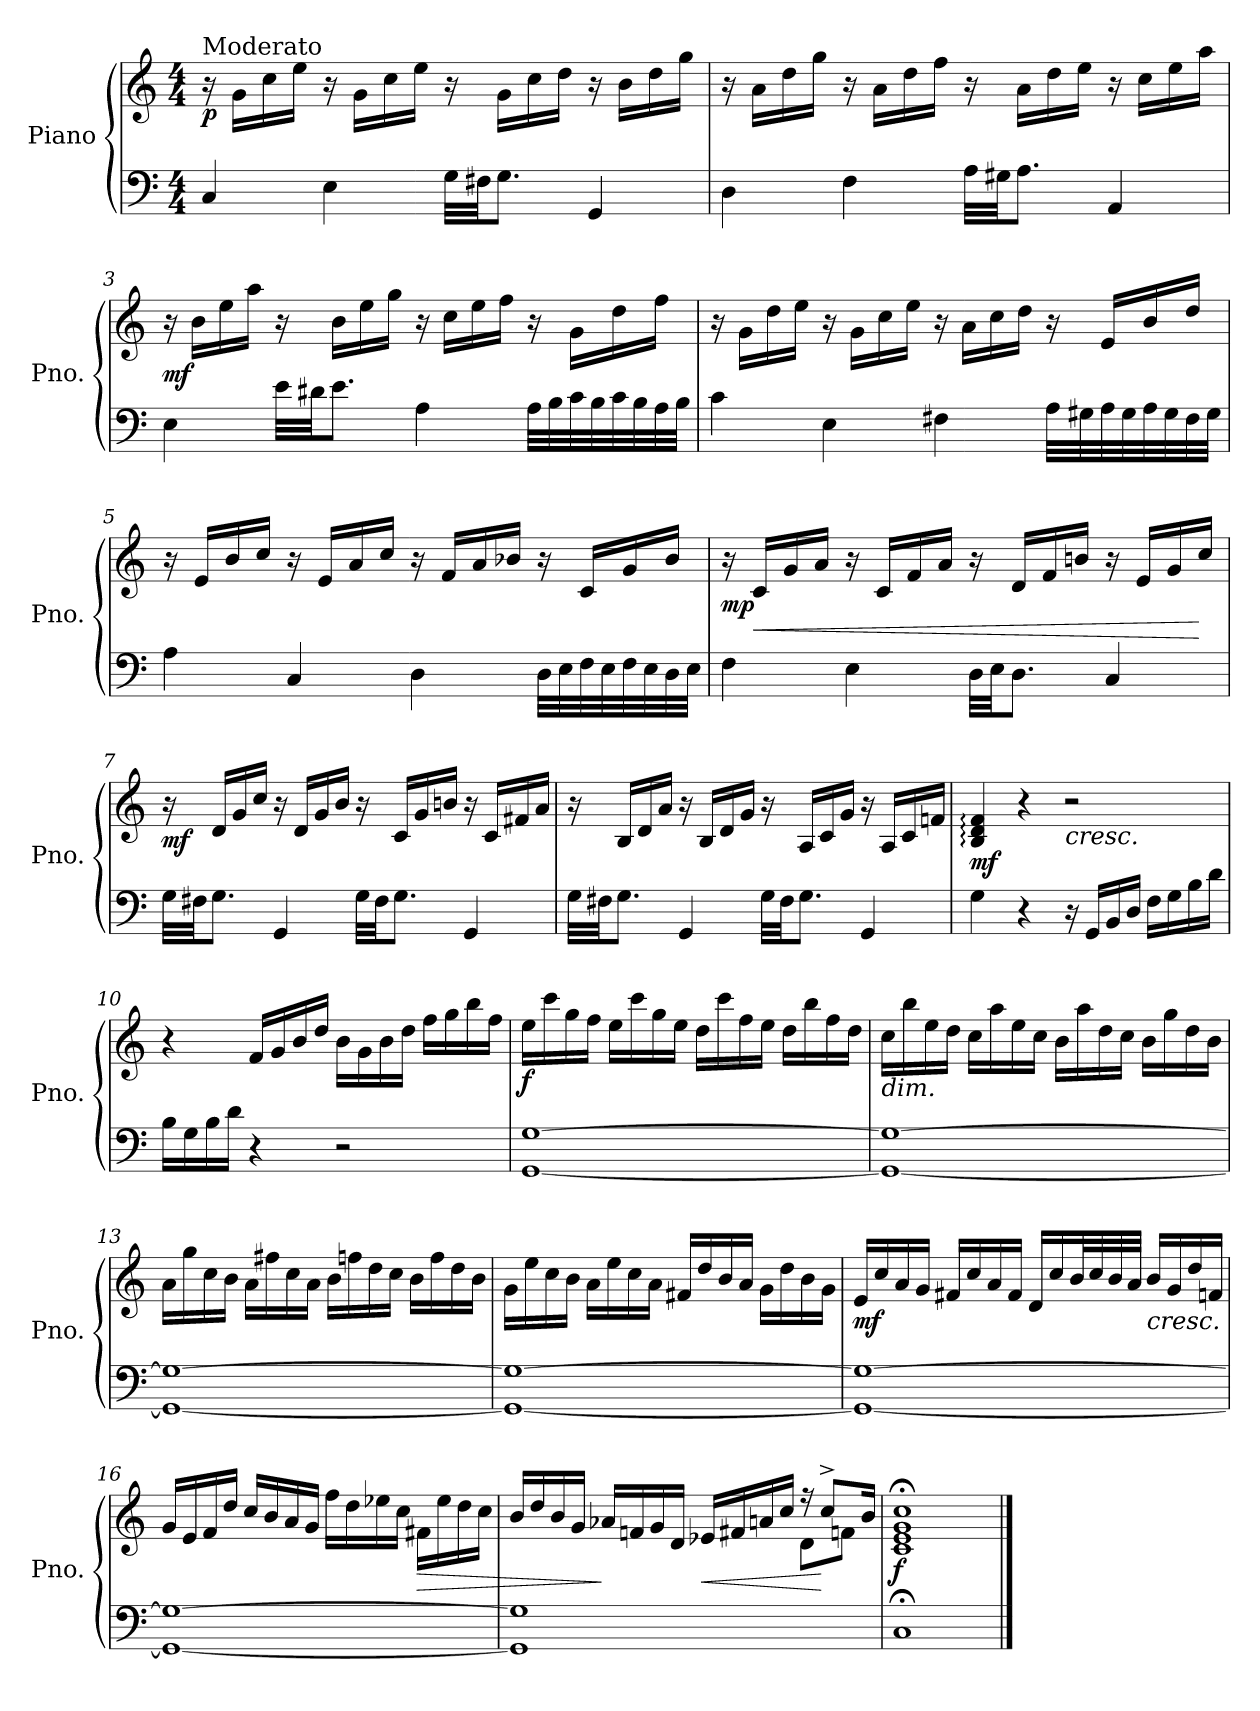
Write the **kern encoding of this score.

**kern	**kern	**dynam
*part1	*part1	*part1
*staff2	*staff1	*staff1/2
*I"Piano	*	*
*I'Pno.	*	*
*clefF4	*clefG2	*
*k[]	*k[]	*
*M4/4	*M4/4	*
*MM76	*MM76	*
=1	=1	=1
!	!LO:TX:t=Moderato	!
!	!	!LO:DY:b
4C/	16r	p
.	16g\LL	.
.	16cc\	.
.	16ee\JJ	.
4E\	16r	.
.	16g\LL	.
.	16cc\	.
.	16ee\JJ	.
32G\LLL	16r	.
32F#X\JJ	.	.
8.G\J	16g\LL	.
.	16cc\	.
.	16dd\JJ	.
4GG/	16r	.
.	16b\LL	.
.	16dd\	.
.	16gg\JJ	.
=2	=2	=2
4D\	16r	.
.	16a\LL	.
.	16dd\	.
.	16gg\JJ	.
4F\	16r	.
.	16a\LL	.
.	16dd\	.
.	16ff\JJ	.
32A\LLL	16r	.
32G#X\JJ	.	.
8.A\J	16a\LL	.
.	16dd\	.
.	16ee\JJ	.
4AA/	16r	.
.	16cc\LL	.
.	16ee\	.
.	16aa\JJ	.
!!LO:LB:g=z
=3	=3	=3
!	!	!LO:DY:b
4E\	16r	mf
.	16b\LL	.
.	16ee\	.
.	16aa\JJ	.
32e\LLL	16r	.
32d#X\JJ	.	.
8.e\J	16b\LL	.
.	16ee\	.
.	16gg\JJ	.
4A\	16r	.
.	16cc\LL	.
.	16ee\	.
.	16ff\JJ	.
32A\LLL	16r	.
32B\	.	.
32c\	16g\LL	.
32B\	.	.
32c\	16dd\	.
32B\	.	.
32A\	16ff\JJ	.
32B\JJJ	.	.
=4	=4	=4
4c\	16r	.
.	16g\LL	.
.	16dd\	.
.	16ee\JJ	.
4E\	16r	.
.	16g\LL	.
.	16cc\	.
.	16ee\JJ	.
4F#X\	16r	.
.	16a\LL	.
.	16cc\	.
.	16dd\JJ	.
32A\LLL	16r	.
32G#X\	.	.
32A\	16e/LL	.
32G#\	.	.
32A\	16b/	.
32G#\	.	.
32F#\	16dd/JJ	.
32G#\JJJ	.	.
!!LO:LB:g=z
=5	=5	=5
4A\	16r	.
.	16e/LL	.
.	16b/	.
.	16cc/JJ	.
4C/	16r	.
.	16e/LL	.
.	16a/	.
.	16cc/JJ	.
4D\	16r	.
.	16f/LL	.
.	16a/	.
.	16b-X/JJ	.
32D\LLL	16r	.
32E\	.	.
32F\	16c/LL	.
32E\	.	.
32F\	16g/	.
32E\	.	.
32D\	16b-/JJ	.
32E\JJJ	.	.
=6	=6	=6
!	!	!LO:DY:b
4F\	16r	mp
!	!	!LO:HP:b
.	16c/LL	<
.	16g/	.
.	16a/JJ	.
4E\	16r	.
.	16c/LL	.
.	16f/	.
.	16a/JJ	.
32D\LLL	16r	.
32E\JJ	.	.
8.D\J	16d/LL	.
.	16f/	.
.	16bn/JJ	.
4C/	16r	.
.	16e/LL	.
.	16g/	.
.	16cc/JJ	[
!!LO:LB:g=z
=7	=7	=7
!	!	!LO:DY:b
32G\LLL	16r	mf
32F#X\JJ	.	.
8.G\J	16d/LL	.
.	16g/	.
.	16cc/JJ	.
4GG/	16r	.
.	16d/LL	.
.	16g/	.
.	16b/JJ	.
32G\LLL	16r	.
32F#\JJ	.	.
8.G\J	16c/LL	.
.	16g/	.
.	16bn/JJ	.
4GG/	16r	.
.	16c/LL	.
.	16f#X/	.
.	16a/JJ	.
=8	=8	=8
32G\LLL	16r	.
32F#X\JJ	.	.
8.G\J	16B/LL	.
.	16d/	.
.	16a/JJ	.
4GG/	16r	.
.	16B/LL	.
.	16d/	.
.	16g/JJ	.
32G\LLL	16r	.
32F#\JJ	.	.
8.G\J	16A/LL	.
.	16c/	.
.	16g/JJ	.
4GG/	16r	.
.	16A/LL	.
.	16c/	.
.	16fn/JJ	.
!!LO:LB:g=z
=9	=9	=9
!	!	!LO:DY:b
4G\	4B/: 4d/: 4f/:	mf
4r	4r	.
!	!LO:TX:b:i:t=cresc.	!
16r	2r	.
16GG/LL	.	.
16BB/	.	.
16D/JJ	.	.
16F\LL	.	.
16G\	.	.
16B\	.	.
16d\JJ	.	.
=10	=10	=10
16B\LL	4r	.
16G\	.	.
16B\	.	.
16d\JJ	.	.
4r	16f/LL	.
.	16g/	.
.	16b/	.
.	16dd/JJ	.
2r	16b\LL	.
.	16g\	.
.	16b\	.
.	16dd\JJ	.
.	16ff\LL	.
.	16gg\	.
.	16bb\	.
.	16ff\JJ	.
=11	=11	=11
!	!	!LO:DY:b
[1GG [1G	16ee\LL	f
.	16ccc\	.
.	16gg\	.
.	16ff\JJ	.
.	16ee\LL	.
.	16ccc\	.
.	16gg\	.
.	16ee\JJ	.
.	16dd\LL	.
.	16ccc\	.
.	16ff\	.
.	16ee\JJ	.
.	16dd\LL	.
.	16bb\	.
.	16ff\	.
.	16dd\JJ	.
!!LO:PB:g=z
=12	=12	=12
!	!LO:TX:b:i:t=dim.	!
1GG_ 1G_	16cc\LL	.
.	16bb\	.
.	16ee\	.
.	16dd\JJ	.
.	16cc\LL	.
.	16aa\	.
.	16ee\	.
.	16cc\JJ	.
.	16b\LL	.
.	16aa\	.
.	16dd\	.
.	16cc\JJ	.
.	16b\LL	.
.	16gg\	.
.	16dd\	.
.	16b\JJ	.
=13	=13	=13
1GG_ 1G_	16a\LL	.
.	16gg\	.
.	16cc\	.
.	16b\JJ	.
.	16a\LL	.
.	16ff#X\	.
.	16cc\	.
.	16a\JJ	.
.	16b\LL	.
.	16ffn\	.
.	16dd\	.
.	16cc\JJ	.
.	16b\LL	.
.	16ff\	.
.	16dd\	.
.	16b\JJ	.
=14	=14	=14
1GG_ 1G_	16g\LL	.
.	16ee\	.
.	16cc\	.
.	16b\JJ	.
.	16a\LL	.
.	16ee\	.
.	16cc\	.
.	16a\JJ	.
.	16f#X/LL	.
.	16dd/	.
.	16b/	.
.	16a/JJ	.
.	16g\LL	.
.	16dd\	.
.	16b\	.
.	16g\JJ	.
!!LO:LB:g=z
=15	=15	=15
!	!	!LO:DY:b
1GG_ 1G_	16e/LL	mf
.	16cc/	.
.	16a/	.
.	16g/JJ	.
.	16f#X/LL	.
.	16cc/	.
.	16a/	.
.	16f#/JJ	.
.	16d/LL	.
.	16cc/	.
.	32b/L	.
.	32cc/	.
.	32b/	.
.	32a/JJJ	.
!	!LO:TX:b:i:t=cresc.	!
.	16b/LL	.
.	16g/	.
.	16dd/	.
.	16fn/JJ	.
=16	=16	=16
1GG_ 1G_	16g/LL	.
.	16e/	.
.	16f/	.
.	16dd/JJ	.
.	16cc/LL	.
.	16b/	.
.	16a/	.
.	16g/JJ	.
.	16ff\LL	.
.	16dd\	.
.	16ee-X\	.
.	16cc\JJ	.
!	!	!LO:HP:b
.	16f#X\LL	>
.	16ee-\	.
.	16dd\	.
.	16cc\JJ	.
!!LO:LB:g=z
=17	=17	=17
*	*^	*
1GG] 1G]	16b/LL	2.ryy	.
.	16dd/	.	.
.	16b/	.	.
.	16g/JJ	.	.
.	16a-X/LL	.	]
.	16fn/	.	.
.	16g/	.	.
.	16d/JJ	.	.
!	!	!	!LO:HP:b
.	16e-X/LL	.	<
.	16f#X/	.	.
.	16an/	.	.
.	16cc/JJ	.	.
.	16r	8d\L	.
.	8cc^/L	.	[
.	.	8fn\J	.
.	16b/Jk	.	.
*	*v	*v	*
=18	=18	=18
!	!	!LO:DY:b
1C;<	1c;< 1e;< 1g;< 1cc;<	f
==	==	==
*-	*-	*-
